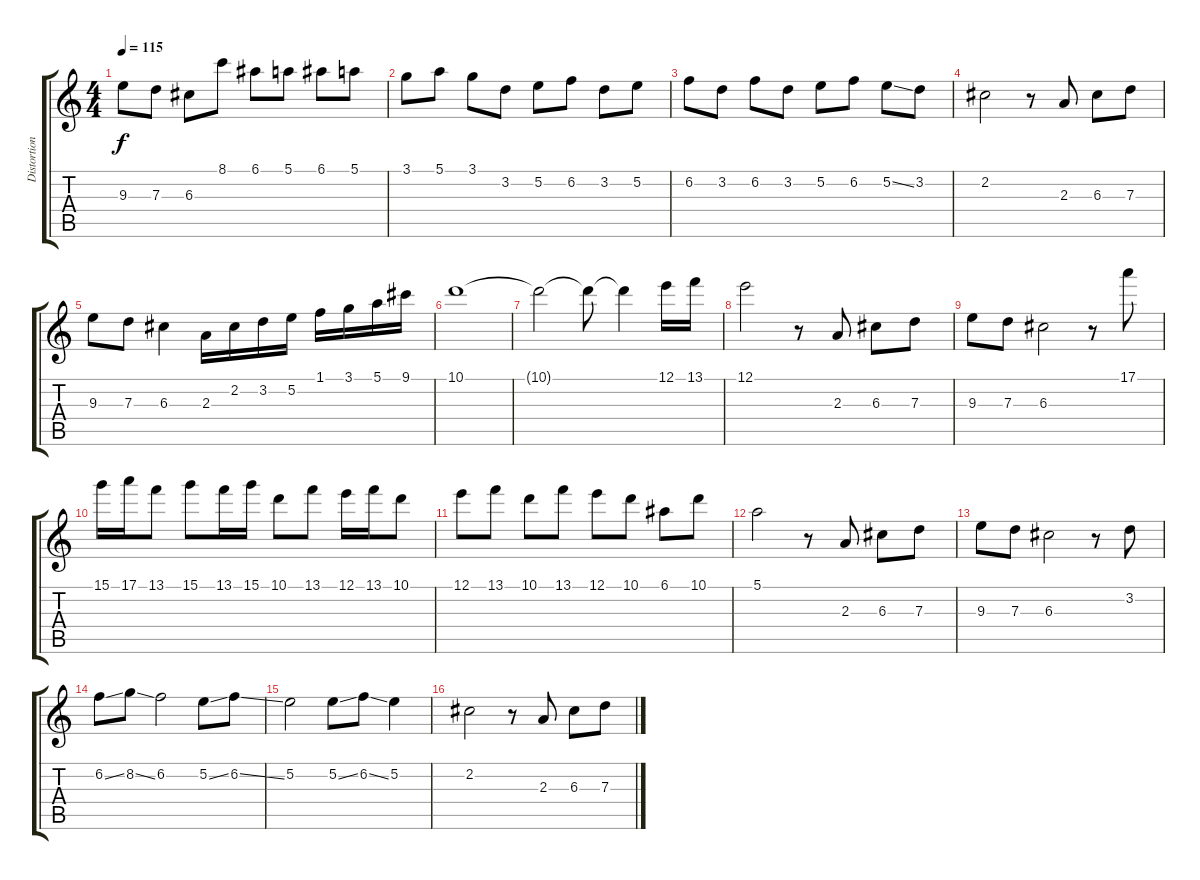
\track ("Distortion Guitar" "Distortion") {instrument distortionguitar}
\staff {score tabs}
\tuning (E4 B3 G3 D3 A2 D2) {hide}
\ts (4 4)
\tempo 115
\clef g2
\ks c
9.3.8{dy f} 7.3.8 6.3.8 8.1.8 6.1.8 5.1.8 6.1.8 5.1.8 |
3.1.8 5.1.8 3.1.8 3.2.8 5.2.8 6.2.8 3.2.8 5.2.8 |
6.2.8 3.2.8 6.2.8 3.2.8 5.2.8 6.2.8 5.2{ss}.8 3.2.8 |
2.2.2 r.8 2.3.8 6.3.8 7.3.8 |
9.3.8 7.3.8 6.3.4 2.3.16 2.2.16 3.2.16 5.2.16 1.1.16 3.1.16 5.1.16 9.1.16 |
10.1.1 |
10.1{t}.2 10.1{t}.8 10.1{t}.4 12.1.16 13.1.16 |
12.1.2 r.8 2.3.8 6.3.8 7.3.8 |
9.3.8 7.3.8 6.3.2 r.8 17.1.8 |
15.1.16 17.1.16 13.1.8 15.1.8 13.1.16 15.1.16 10.1.8 13.1.8 12.1.16 13.1.16 10.1.8 |
12.1.8 13.1.8 10.1.8 13.1.8 12.1.8 10.1.8 6.1.8 10.1.8 |
5.1.2 r.8 2.3.8 6.3.8 7.3.8 |
9.3.8 7.3.8 6.3.2 r.8 3.2.8 |
6.2{ss}.8 8.2{ss}.8 6.2.2 5.2{ss}.8 6.2{ss}.8 |
5.2.2 5.2{ss}.8 6.2{ss}.8 5.2.4 |
2.2.2 r.8 2.3.8 6.3.8 7.3.8
